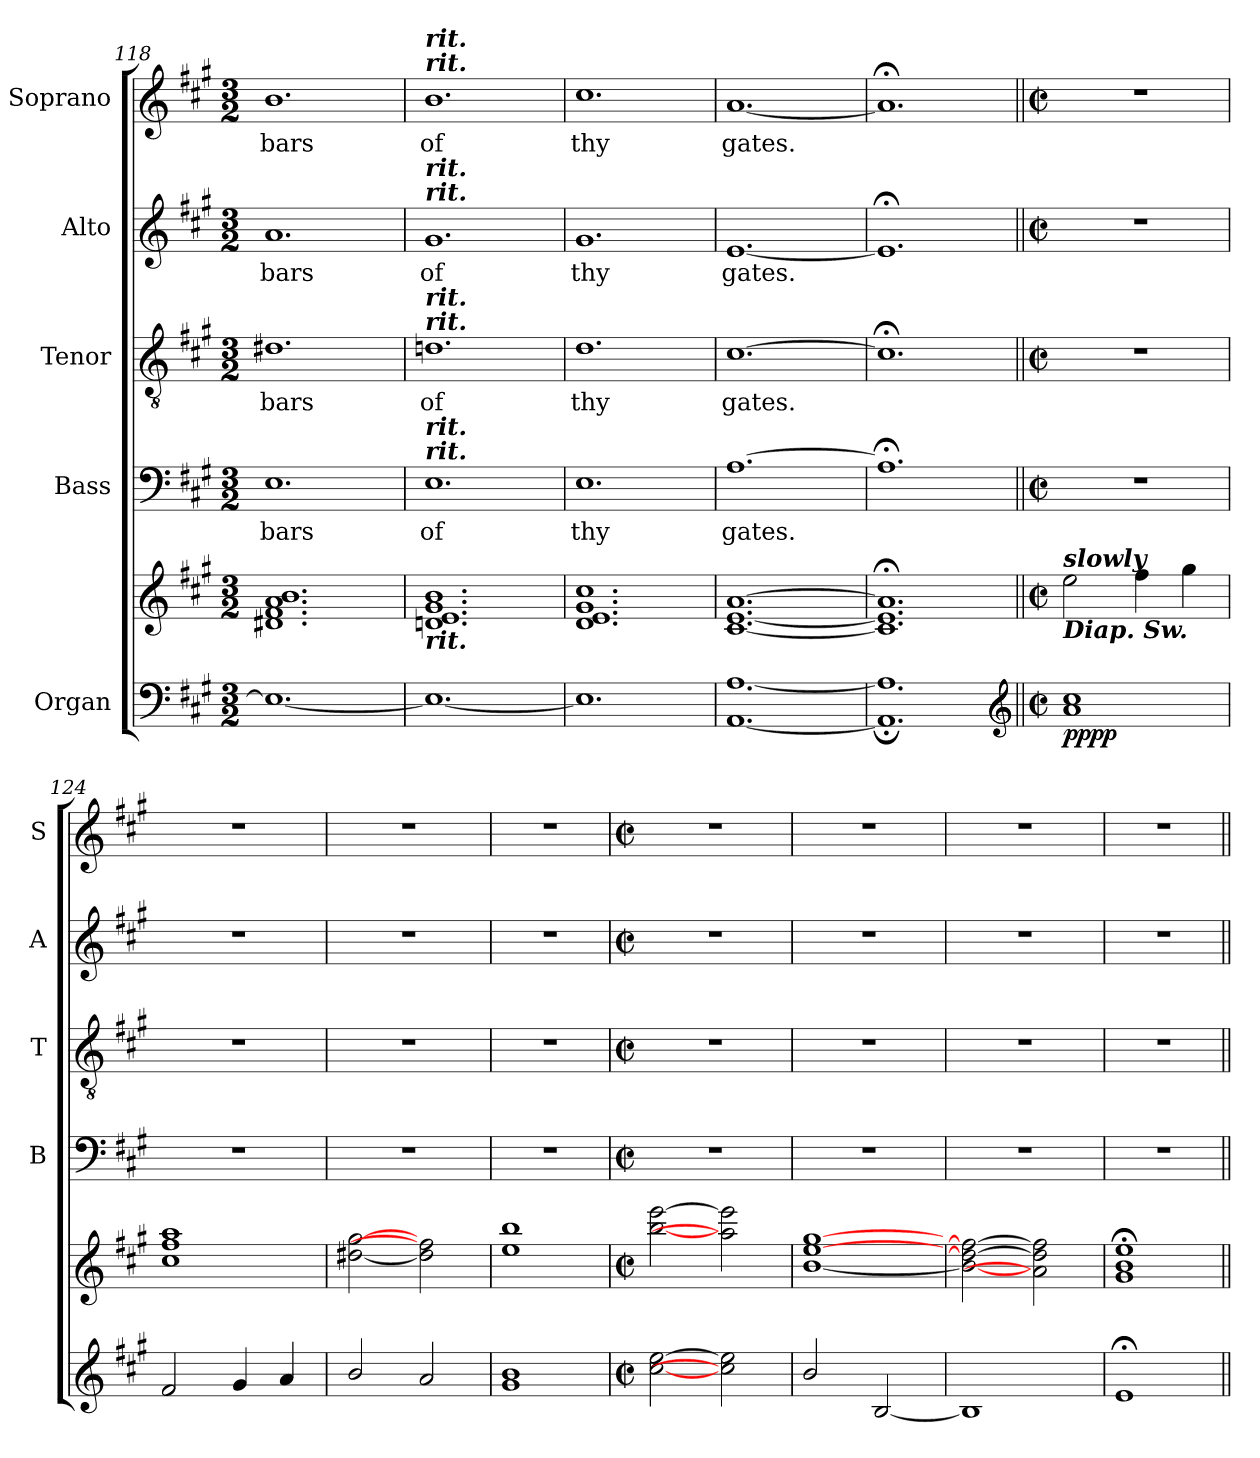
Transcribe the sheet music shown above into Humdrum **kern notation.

**kern	**kern	**dynam	**kern	**text	**kern	**text	**kern	**text	**kern	**text
*part5	*part5	*part5	*part4	*part4	*part3	*part3	*part2	*part2	*part1	*part1
*staff6	*staff5	*staff5/6	*staff4	*staff4	*staff3	*staff3	*staff2	*staff2	*staff1	*staff1
*I"Organ	*	*	*I"Bass	*	*I"Tenor	*	*I"Alto	*	*I"Soprano	*
*	*	*	*I'B	*	*I'T	*	*I'A	*	*I'S	*
*clefF4	*clefG2	*	*clefF4	*	*clefGv2	*	*clefG2	*	*clefG2	*
*k[f#c#g#]	*k[f#c#g#]	*	*k[f#c#g#]	*	*k[f#c#g#]	*	*k[f#c#g#]	*	*k[f#c#g#]	*
*A:	*A:	*	*A:	*	*A:	*	*A:	*	*A:	*
*M3/2	*M3/2	*	*M3/2	*	*M3/2	*	*M3/2	*	*M3/2	*
=118	=118	=118	=118	=118	=118	=118	=118	=118	=118	=118
*^	*	*	*	*	*	*	*	*	*	*
!	!	!	!	!	!LO:LY:b	!	!LO:LY:b	!	!LO:LY:b	!	!LO:LY:b
1.ryy	1.E\_	1.d#X 1.f# 1.a 1.b	.	1.E	bars	1.d#X	bars	1.a	bars	1.b	bars
=119	=119	=119	=119	=119	=119	=119	=119	=119	=119	=119	=119
!	!	!	!	!	!	!	!	!	!	!LO:TX:a:Bi:t=rit.	!
!	!	!	!	!	!	!	!	!	!	!LO:TX:a:Bi:t=rit.	!
!	!	!	!	!	!	!	!	!LO:TX:a:Bi:t=rit.	!	!	!
!	!	!	!	!	!	!	!	!LO:TX:a:Bi:t=rit.	!	!	!
!	!	!	!	!	!	!LO:TX:a:Bi:t=rit.	!	!	!	!	!
!	!	!	!	!	!	!LO:TX:a:Bi:t=rit.	!	!	!	!	!
!	!	!	!	!LO:TX:a:Bi:t=rit.	!	!	!	!	!	!	!
!	!	!	!	!LO:TX:a:Bi:t=rit.	!	!	!	!	!	!	!
!	!	!LO:TX:b:Bi:t=rit.	!	!	!	!	!	!	!	!	!
!	!	!	!	!	!LO:LY:b	!	!LO:LY:b	!	!LO:LY:b	!	!LO:LY:b
1.ryy	1.E\_	1.dn 1.e 1.g# 1.b	.	1.E	of	1.dn	of	1.g#	of	1.b	of
=120	=120	=120	=120	=120	=120	=120	=120	=120	=120	=120	=120
!	!	!	!	!	!LO:LY:b	!	!LO:LY:b	!	!LO:LY:b	!	!LO:LY:b
1.ryy	1.E\]	1.d 1.e 1.g# 1.cc#	.	1.E	thy	1.d	thy	1.g#	thy	1.cc#	thy
=121	=121	=121	=121	=121	=121	=121	=121	=121	=121	=121	=121
!	!	!	!	!	!LO:LY:b	!	!LO:LY:b	!	!LO:LY:b	!	!LO:LY:b
1.ryy	[1.AA\ [1.A\	[1.c# [1.e [1.a	.	[1.A	gates.	[1.c#	gates.	[1.e	gates.	[1.a	gates.
=122	=122	=122	=122	=122	=122	=122	=122	=122	=122	=122	=122
1.ryy	1.AA\]; 1.A\];	1.c#];< 1.e];< 1.a];<	.	1.A;<]	.	1.c#;<]	.	1.e;<]	.	1.a;<]	.
*clefG2	*	*	*	*	*	*	*	*	*	*	*
=123||	=123||	=123||	=123||	=123||	=123||	=123||	=123||	=123||	=123||	=123||	=123||
*M2/2	*	*M2/2	*	*M2/2	*	*M2/2	*	*M2/2	*	*M2/2	*
*met(c|)	*	*met(c|)	*	*met(c|)	*	*met(c|)	*	*met(c|)	*	*met(c|)	*
!	!	!LO:TX:a:Bi:t=slowly	!	!	!	!	!	!	!	!	!
!	!	!LO:TX:b:Bi:t=Diap. Sw.	!	!	!	!	!	!	!	!	!
!	!	!	!LO:DY:b=2	!	!	!	!	!	!	!	!
!	!	!	!LO:DY:n=1:b	!	!	!	!	!	!	!	!
1a/ 1cc#/	1ryy	2ee	pp pp	1r	.	1r	.	1r	.	1r	.
.	.	4ff#	.	.	.	.	.	.	.	.	.
.	.	4gg#	.	.	.	.	.	.	.	.	.
=124	=124	=124	=124	=124	=124	=124	=124	=124	=124	=124	=124
2f#/	1ryy	1cc# 1ff# 1aa	.	1r	.	1r	.	1r	.	1r	.
4g#/	.	.	.	.	.	.	.	.	.	.	.
4a/	.	.	.	.	.	.	.	.	.	.	.
=125	=125	=125	=125	=125	=125	=125	=125	=125	=125	=125	=125
2b/	1ryy	[2dd#X [2gg#	.	1r	.	1r	.	1r	.	1r	.
2a/	.	2dd#] 2ff#]	.	.	.	.	.	.	.	.	.
=126	=126	=126	=126	=126	=126	=126	=126	=126	=126	=126	=126
1g#/ 1b/	1ryy	1ee 1bb	.	1r	.	1r	.	1r	.	1r	.
*v	*v	*	*	*	*	*	*	*	*	*	*
!!LO:LB:g=z
=127	=127	=127	=127	=127	=127	=127	=127	=127	=127	=127
*M2/2	*M2/2	*	*M2/2	*	*M2/2	*	*M2/2	*	*M2/2	*
*met(c|)	*met(c|)	*	*met(c|)	*	*met(c|)	*	*met(c|)	*	*met(c|)	*
[2cc# [2ee	[2bb [2eee	.	1r	.	1r	.	1r	.	1r	.
2cc] 2ee]	2aa] 2eee]	.	.	.	.	.	.	.	.	.
=128	=128	=128	=128	=128	=128	=128	=128	=128	=128	=128
2b/	[1b [1ee [1gg#	.	1r	.	1r	.	1r	.	1r	.
[2B	.	.	.	.	.	.	.	.	.	.
=129	=129	=129	=129	=129	=129	=129	=129	=129	=129	=129
1B]	2b_ 2dd#_ 2ff#_	.	1r	.	1r	.	1r	.	1r	.
.	2a] 2dd#] 2ff#]	.	.	.	.	.	.	.	.	.
=130	=130	=130	=130	=130	=130	=130	=130	=130	=130	=130
1e;	1g#;< 1b;< 1ee;<	.	1r	.	1r	.	1r	.	1r	.
=||	=||	=||	=||	=||	=||	=||	=||	=||	=||	=||
*-	*-	*-	*-	*-	*-	*-	*-	*-	*-	*-
